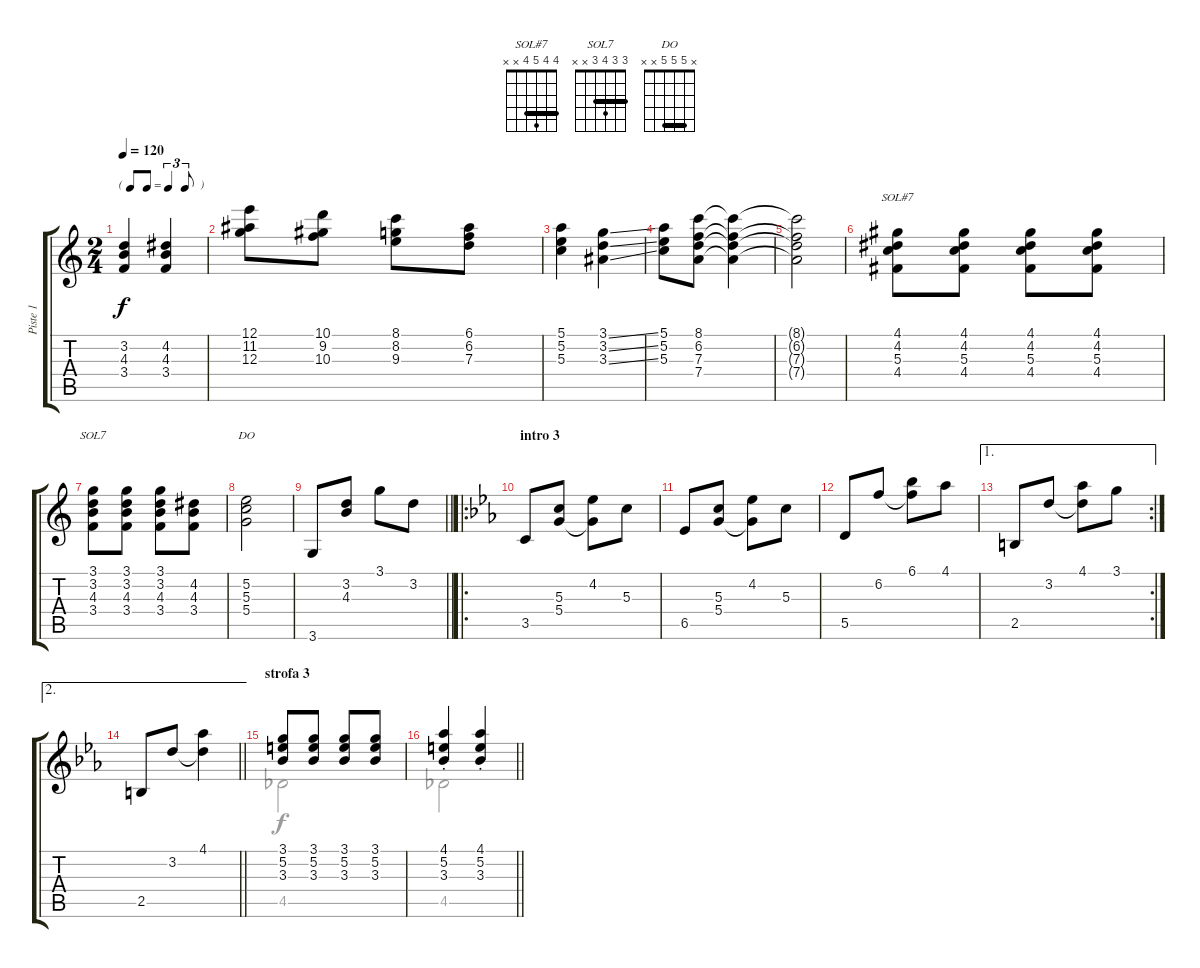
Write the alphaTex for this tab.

\track ("Piste 1" "Piste 1") {instrument electricguitarjazz}
\staff {score tabs}
\tuning (E4 B3 G3 D3 A2 E2) {hide}
\chord ("SOL#7" 4 4 5 4 x x) {barre 4}
\chord ("SOL7" 3 3 4 3 x x) {barre 3}
\chord ("DO" x 5 5 5 x x) {barre 5}
\voice
\ts (2 4)
\tf triplet8th
\tempo 120
\clef g2
\ks c
(3.2{t} 4.3{t} 3.4{t}).4{dy f} (4.2 4.3 3.4).4 |
(12.1 11.2 12.3).8 (10.1 9.2 10.3).8 (8.1 8.2 9.3).8 (6.1 6.2 7.3).8 |
(5.1 5.2 5.3).4 (3.1{ss} 3.2{ss} 3.3{ss}).4 |
(5.1 5.2 5.3).8 (8.1 6.2 7.3 7.4).8 (8.1{t} 6.2{t} 7.3{t} 7.4{t}).4 |
(8.1{t} 6.2{t} 7.3{t} 7.4{t}).2 |
(4.1 4.2 5.3 4.4).8{ch "SOL#7"} (4.1 4.2 5.3 4.4).8 (4.1 4.2 5.3 4.4).8 (4.1 4.2 5.3 4.4).8 |
(3.1 3.2 4.3 3.4).8{ch "SOL7"} (3.1 3.2 4.3 3.4).8 (3.1 3.2 4.3 3.4).8 (4.2 4.3 3.4).8 |
(5.2 5.3 5.4).2{ch "DO"} |
\barLineRight lightlight
3.6.8 (3.2 4.3).8 3.1.8 3.2.8 |
\ro
\section ("" "intro 3")
\ks eb
3.5.8 (5.3 5.4).8 (4.2 5.4{t}).8 5.3.8 |
6.5.8 (5.3 5.4).8 (4.2 5.4{t}).8 5.3.8 |
5.5.8 6.2.8 (6.1 6.2{t}).8 4.1.8 |
\ae 1
\rc 2
2.5.8 3.2.8 (4.1 3.2{t}).8 3.1.8 |
\ae 2
\barLineRight lightlight
2.5.8 3.2.8 (4.1 3.2{t}).4 |
\section ("" "strofa 3")
(3.1 5.2 3.3).8 (3.1 5.2 3.3).8 (3.1 5.2 3.3).8 (3.1 5.2 3.3).8 |
\barLineRight lightlight
(4.1{st} 5.2{st} 3.3{st}).4 (4.1{st} 5.2{st} 3.3{st}).4
\voice
\clef g2
\ottava regular
\simile none
\ks c
|
|
|
|
|
|
|
|
\barLineRight lightlight
|
\ks eb
|
|
|
|
\barLineRight lightlight
|
4.5.2 |
\barLineRight lightlight
4.5.2
